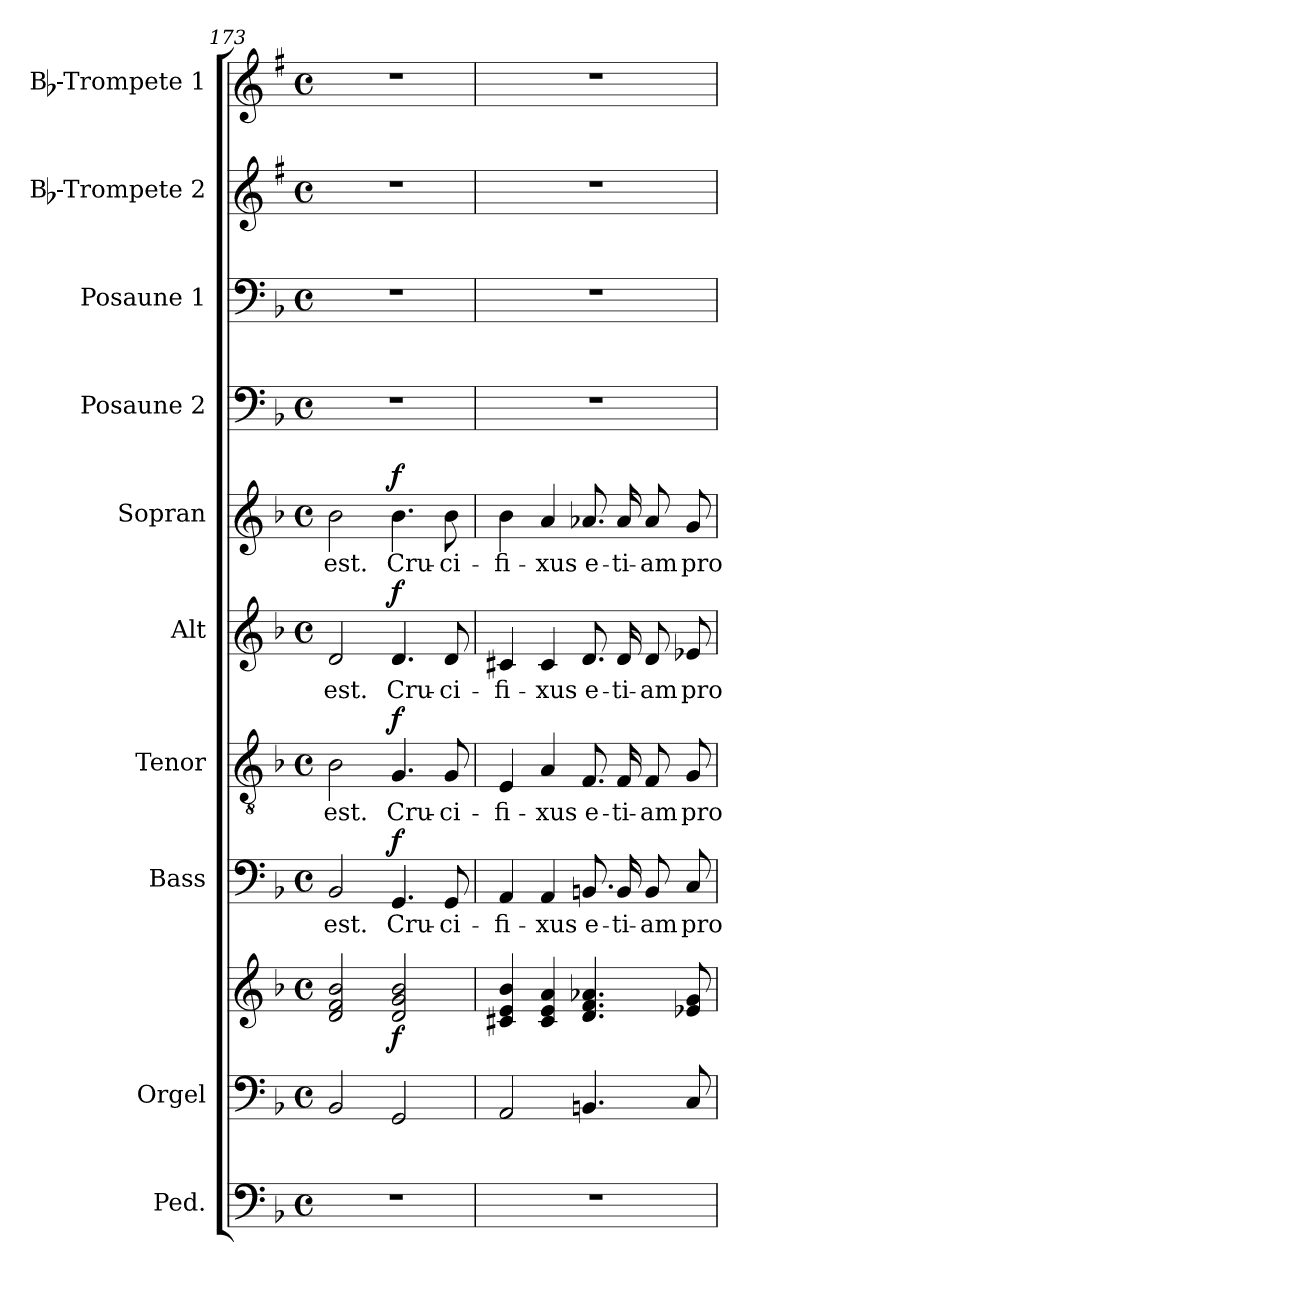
**kern	**kern	**kern	**dynam	**kern	**text	**dynam	**kern	**text	**dynam	**kern	**text	**dynam	**kern	**text	**dynam	**kern	**kern	**kern	**kern
*part10	*part9	*part9	*part9	*part8	*part8	*part8	*part7	*part7	*part7	*part6	*part6	*part6	*part5	*part5	*part5	*part4	*part3	*part2	*part1
*staff11	*staff10	*staff9	*staff9/10	*staff8	*staff8	*staff8	*staff7	*staff7	*staff7	*staff6	*staff6	*staff6	*staff5	*staff5	*staff5	*staff4	*staff3	*staff2	*staff1
*I"Ped.	*I"Orgel	*	*	*I"Bass	*	*	*I"Tenor	*	*	*I"Alt	*	*	*I"Sopran	*	*	*I"Posaune 2	*I"Posaune 1	*I"Bb-Trompete 2	*I"Bb-Trompete 1
*	*I'Org.	*	*	*I'B.	*	*	*I'T.	*	*	*I'A.	*	*	*I'S.	*	*	*I'Pos. 2	*I'Pos. 1	*I'Bb Trp. 2	*I'Bb Trp. 1
*clefF4	*clefF4	*clefG2	*	*clefF4	*	*	*clefGv2	*	*	*clefG2	*	*	*clefG2	*	*	*clefF4	*clefF4	*clefG2	*clefG2
*ITrd7c12	*	*	*	*	*	*	*	*	*	*	*	*	*	*	*	*	*	*ITrd1c2	*ITrd1c2
*k[b-]	*k[b-]	*k[b-]	*	*k[b-]	*	*	*k[b-]	*	*	*k[b-]	*	*	*k[b-]	*	*	*k[b-]	*k[b-]	*k[b-]	*k[b-]
*F:	*F:	*F:	*	*F:	*	*	*F:	*	*	*F:	*	*	*F:	*	*	*F:	*F:	*F:	*F:
*M4/4	*M4/4	*M4/4	*	*M4/4	*	*	*M4/4	*	*	*M4/4	*	*	*M4/4	*	*	*M4/4	*M4/4	*M4/4	*M4/4
*met(c)	*met(c)	*met(c)	*	*met(c)	*	*	*met(c)	*	*	*met(c)	*	*	*met(c)	*	*	*met(c)	*met(c)	*met(c)	*met(c)
=173	=173	=173	=173	=173	=173	=173	=173	=173	=173	=173	=173	=173	=173	=173	=173	=173	=173	=173	=173
!	!	!	!	!	!LO:LY:b	!	!	!LO:LY:b	!	!	!LO:LY:b	!	!	!LO:LY:b	!	!	!	!	!
1r	2BB-/	2d/ 2f/ 2b-/	.	2BB-/	est.	.	2B-\	est.	.	2d/	est.	.	2b-\	est.	.	1r	1r	1r	1r
!	!	!	!LO:DY:b	!	!LO:LY:b	!LO:DY:a	!	!LO:LY:b	!LO:DY:a	!	!LO:LY:b	!LO:DY:a	!	!LO:LY:b	!LO:DY:a	!	!	!	!
.	2GG/	2d/ 2g/ 2b-/	f	4.GG/	Cru-	f	4.G/	Cru-	f	4.d/	Cru-	f	4.b-\	Cru-	f	.	.	.	.
!	!	!	!	!	!LO:LY:b	!	!	!LO:LY:b	!	!	!LO:LY:b	!	!	!LO:LY:b	!	!	!	!	!
.	.	.	.	8GG/	-ci-	.	8G/	-ci-	.	8d/	-ci-	.	8b-\	-ci-	.	.	.	.	.
=174	=174	=174	=174	=174	=174	=174	=174	=174	=174	=174	=174	=174	=174	=174	=174	=174	=174	=174	=174
!	!	!	!	!	!LO:LY:b	!	!	!LO:LY:b	!	!	!LO:LY:b	!	!	!LO:LY:b	!	!	!	!	!
1r	2AA/	4c#X/ 4e/ 4b-/	.	4AA/	-fi-	.	4E/	-fi-	.	4c#X/	-fi-	.	4b-\	-fi-	.	1r	1r	1r	1r
!	!	!	!	!	!LO:LY:b	!	!	!LO:LY:b	!	!	!LO:LY:b	!	!	!LO:LY:b	!	!	!	!	!
.	.	4c#/ 4e/ 4a/	.	4AA/	-xus	.	4A/	-xus	.	4c#/	-xus	.	4a/	-xus	.	.	.	.	.
!	!	!	!	!	!LO:LY:b	!	!	!LO:LY:b	!	!	!LO:LY:b	!	!	!LO:LY:b	!	!	!	!	!
.	4.BBn/	4.d/ 4.f/ 4.a-X/	.	8.BBn/	e-	.	8.F/	e-	.	8.d/	e-	.	8.a-X/	e-	.	.	.	.	.
!	!	!	!	!	!LO:LY:b	!	!	!LO:LY:b	!	!	!LO:LY:b	!	!	!LO:LY:b	!	!	!	!	!
.	.	.	.	16BB/	-ti-	.	16F/	-ti-	.	16d/	-ti-	.	16a-/	-ti-	.	.	.	.	.
!	!	!	!	!	!LO:LY:b	!	!	!LO:LY:b	!	!	!LO:LY:b	!	!	!LO:LY:b	!	!	!	!	!
.	.	.	.	8BB/	-am	.	8F/	-am	.	8d/	-am	.	8a-/	-am	.	.	.	.	.
!	!	!	!	!	!LO:LY:b	!	!	!LO:LY:b	!	!	!LO:LY:b	!	!	!LO:LY:b	!	!	!	!	!
.	8C/	8e-X/ 8g/	.	8C/	pro	.	8G/	pro	.	8e-X/	pro	.	8g/	pro	.	.	.	.	.
=	=	=	=	=	=	=	=	=	=	=	=	=	=	=	=	=	=	=	=
*-	*-	*-	*-	*-	*-	*-	*-	*-	*-	*-	*-	*-	*-	*-	*-	*-	*-	*-	*-
